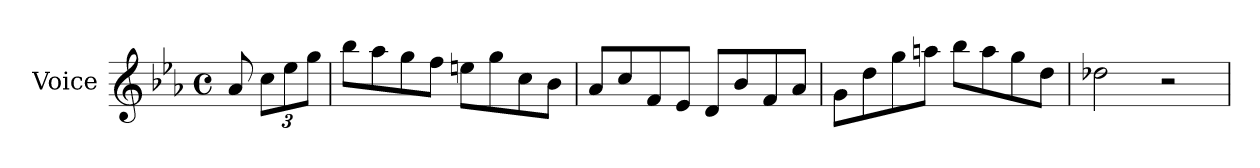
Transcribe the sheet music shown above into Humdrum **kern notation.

**kern
*part1
*staff1
*I"Voice
*I'Voice
*clefG2
*k[b-e-a-]
*M4/4
*met(c)
=
8a-/
12cc\L
12ee-\
12gg\J
=1
8bb-\L
8aa-\
8gg\
8ff\J
8een\L
8gg\
8cc\
8b-\J
=2
8a-/L
8cc/
8f/
8e-/J
8d/L
8b-/
8f/
8a-/J
=3
8g\L
8dd\
8gg\
8aan\J
8bb-\L
8aa\
8gg\
8dd\J
=4
2dd-X\
2rcc
=
*-
